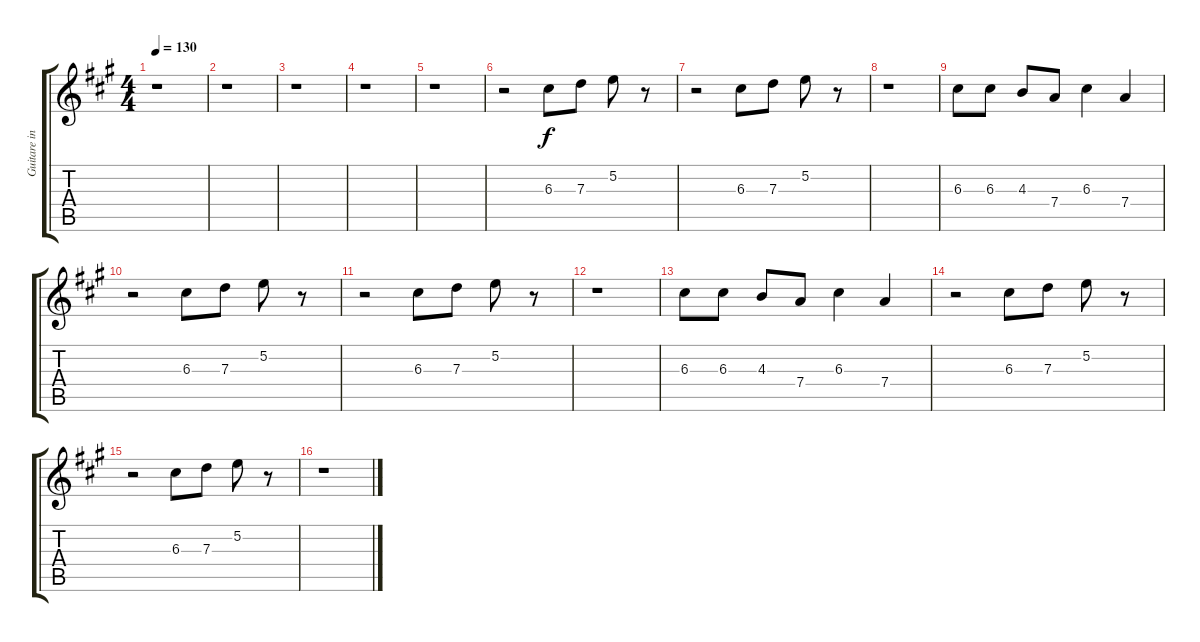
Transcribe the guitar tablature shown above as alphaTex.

\track ("Guitare intro" "Guitare in") {instrument electricguitarjazz}
\staff {score tabs}
\tuning (E4 B3 G3 D3 A2 E2) {hide}
\ts (4 4)
\tempo 130
\clef g2
\ks a
r.1{dy f} |
r.1 |
r.1 |
r.1 |
r.1 |
r.2 6.3.8 7.3.8 5.2.8 r.8 |
r.2 6.3.8 7.3.8 5.2.8 r.8 |
r.1 |
6.3.8 6.3.8 4.3.8 7.4.8 6.3.4 7.4.4 |
r.2 6.3.8 7.3.8 5.2.8 r.8 |
r.2 6.3.8 7.3.8 5.2.8 r.8 |
r.1 |
6.3.8 6.3.8 4.3.8 7.4.8 6.3.4 7.4.4 |
r.2 6.3.8 7.3.8 5.2.8 r.8 |
r.2 6.3.8 7.3.8 5.2.8 r.8 |
r.1
